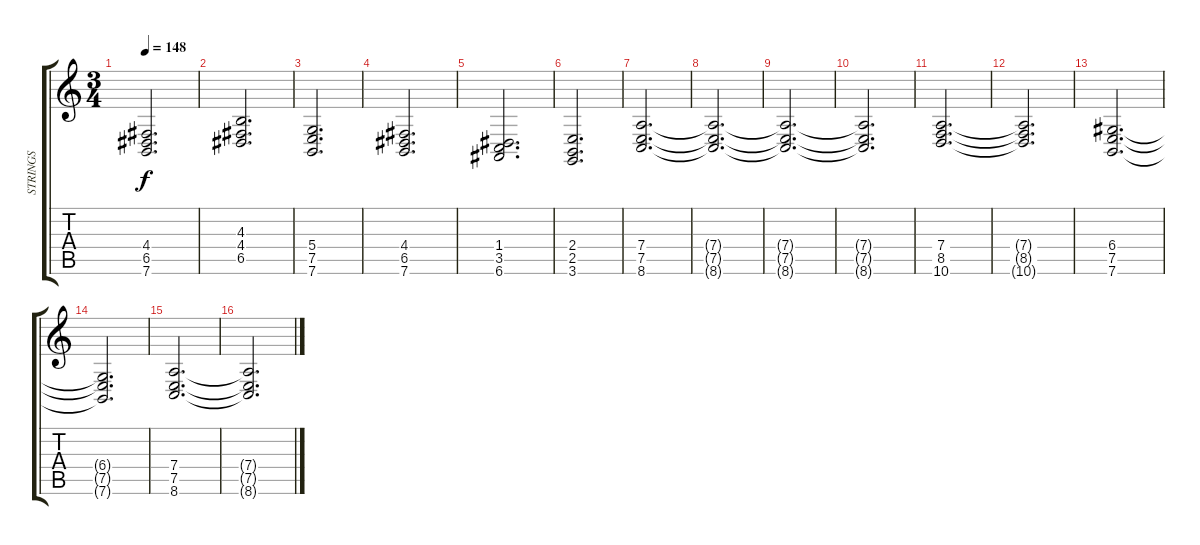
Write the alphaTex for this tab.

\track ("STRINGS" "STRINGS") {instrument stringensemble1}
\staff {score tabs}
\tuning (E4 B3 G3 D3 A2 E2) {hide}
\ts (3 4)
\tempo 148
\clef g2
\ks c
(4.4 6.5 7.6).2{d dy f} |
(4.3 4.4 6.5).2{d} |
(5.4 7.5 7.6).2{d} |
(4.4 6.5 7.6).2{d} |
(1.4 3.5 6.6).2{d} |
(2.4 2.5 3.6).2{d} |
(7.4 7.5 8.6).2{d} |
(7.4{t} 7.5{t} 8.6{t}).2{d} |
(7.4{t} 7.5{t} 8.6{t}).2{d} |
(7.4{t} 7.5{t} 8.6{t}).2{d} |
(7.4 8.5 10.6).2{d} |
(7.4{t} 8.5{t} 10.6{t}).2{d} |
(6.4 7.5 7.6).2{d} |
(6.4{t} 7.5{t} 7.6{t}).2{d} |
(7.4 7.5 8.6).2{d} |
(7.4{t} 7.5{t} 8.6{t}).2{d}
